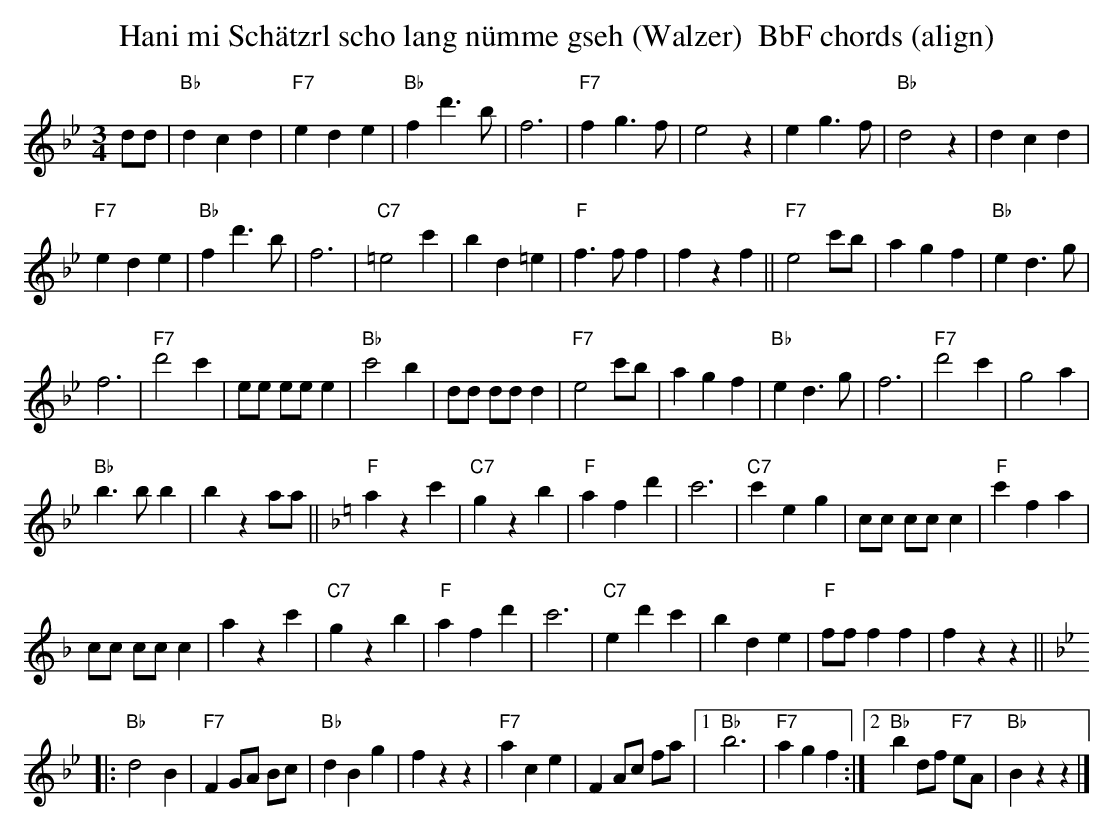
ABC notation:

X:1
T:Hani mi Sch\"atzrl scho lang n\"umme gseh (Walzer)  BbF chords (align)
M:3/4
L:1/4
K:Bb %%MIDI gchordon
d/d/ | "Bb"dcd | "F7"ede | "Bb"fd'>b | f3 | "F7"fg>f | e2z | eg>f | \
"Bb"d2z | dcd |
 "F7"ede | "Bb"fd'>b |  f3 | "C7"=e2c' | bd=e | "F"f>ff | \
fzf || "F7"e2c'/b/ | agf | "Bb"ed>g |
 f3 | "F7"d'2c' | e/e/ e/e/e | "Bb"c'2b | \
d/d/ d/d/d | "F7"e2c'/b/ | agf | "Bb"ed>g | f3 | "F7"d'2c' | \
g2a |
 "Bb"b>bb | bza/a/ || [K:F] "F"azc' | "C7"gzb | "F"afd' | c'3 | "C7"c'eg | \
c/c/ c/c/c | "F"c'fa |
 c/c/ c/c/c | azc' | "C7"gzb | "F"afd' | c'3 | \
"C7"ed'c' | bde | "F"f/f/ff |  fzz ||
 |: [K:Bb] "Bb"d2""B | "F7"F G/A/ B/c/ | "Bb"dBg | \
fzz | "F7"ace | F A/c/ f/a/ |1 "Bb"b3 | "F7"agf :|2 "Bb"b d/f/ "F7"e/A/ | "Bb"Bzz |]
